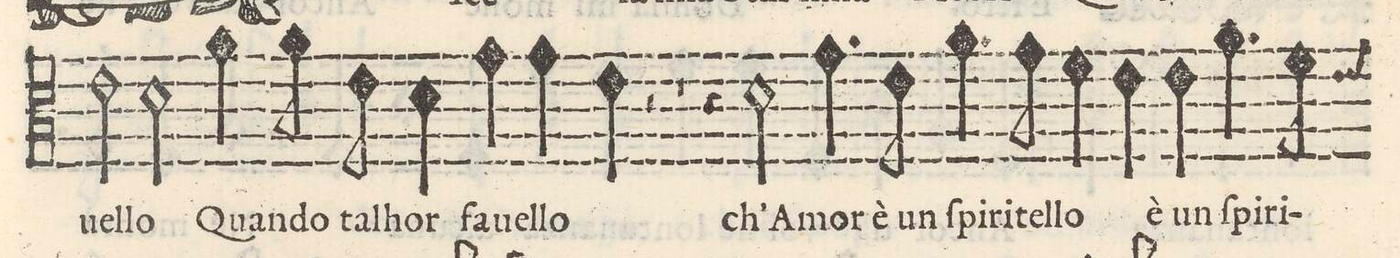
**kern	**text
*I"SESTO	*
*clefC3	*
*k[]	*
*met(C)	*
*M2/1	*
2e\	-uel-
2d\	-lo
4a\	Quan-
8a\	-do
8e\	tal-
4d\	-hor
4g\	fa-
=6-	=6-
4g\	-uel-
4e\	-lo
2r	.
1r	.
=7-	=7-
4r	.
2d\	ch'A-
4.g\	-mo-
8e\	-rè un
4.a\	ſpi-
8g\	-ri-
4fny\	-tel-
=8-	=8-
4e\	-lo
4e\	è un
4.a\	ſpi-
8f\	-ri-
*custos:e	*
*-	*-
